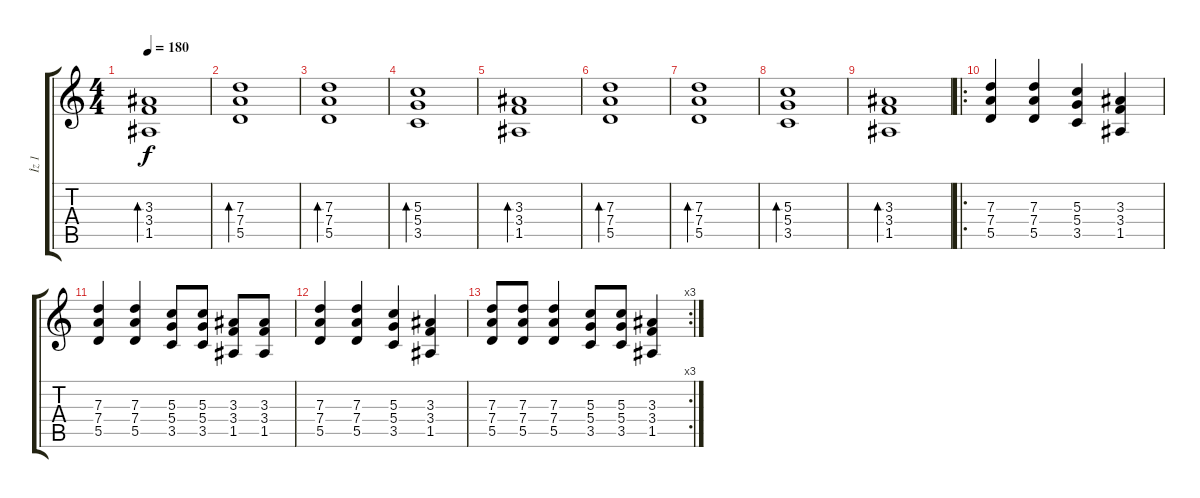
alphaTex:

\track ("İz 1" "İz 1") {instrument distortionguitar}
\staff {score tabs}
\tuning (E4 B3 G3 D3 A2 E2) {hide}
\ts (4 4)
\tempo 180
\clef g2
\ks c
(3.3 3.4 1.5).1{bd 480 dy f} |
(7.3 7.4 5.5).1{bd 480} |
(7.3 7.4 5.5).1{bd 480} |
(5.3 5.4 3.5).1{bd 480} |
(3.3 3.4 1.5).1{bd 480} |
(7.3 7.4 5.5).1{bd 480} |
(7.3 7.4 5.5).1{bd 480} |
(5.3 5.4 3.5).1{bd 480} |
(3.3 3.4 1.5).1{bd 480} |
\ro
(7.3 7.4 5.5).4 (7.3 7.4 5.5).4 (5.3 5.4 3.5).4 (3.3 3.4 1.5).4 |
(7.3 7.4 5.5).4 (7.3 7.4 5.5).4 (5.3 5.4 3.5).8 (5.3 5.4 3.5).8 (3.3 3.4 1.5).8 (3.3 3.4 1.5).8 |
(7.3 7.4 5.5).4 (7.3 7.4 5.5).4 (5.3 5.4 3.5).4 (3.3 3.4 1.5).4 |
\rc 3
(7.3 7.4 5.5).8 (7.3 7.4 5.5).8 (7.3 7.4 5.5).4 (5.3 5.4 3.5).8 (5.3 5.4 3.5).8 (3.3 3.4 1.5).4
